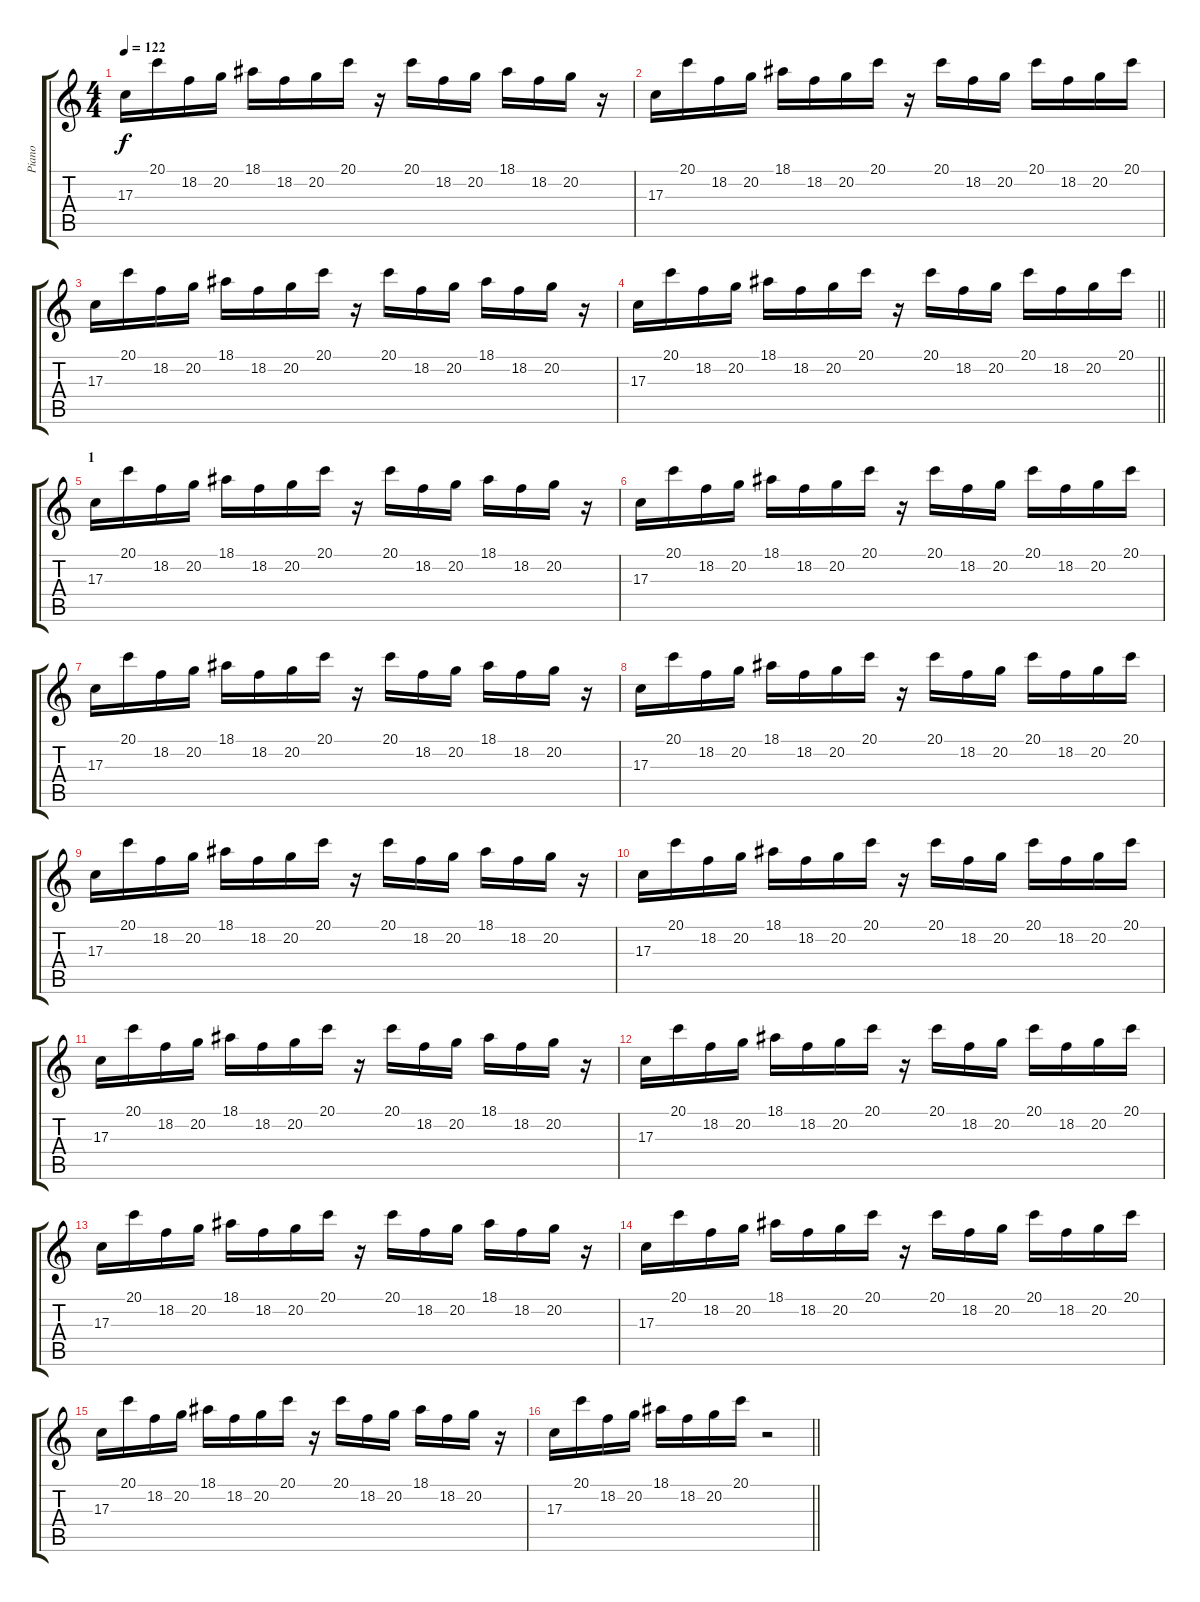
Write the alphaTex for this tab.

\track ("Piano" "Piano") {instrument acousticgrandpiano}
\staff {score tabs}
\tuning (E4 B3 G3 D3 A2 E2) {hide}
\ts (4 4)
\tempo 122
\clef g2
\ks c
17.3.16{dy f volume 13 balance 13 instrument acousticgrandpiano} 20.1.16 18.2.16 20.2.16 18.1.16 18.2.16 20.2.16 20.1.16 r.16 20.1.16 18.2.16 20.2.16 18.1.16 18.2.16 20.2.16 r.16 |
17.3.16 20.1.16 18.2.16 20.2.16 18.1.16 18.2.16 20.2.16 20.1.16 r.16 20.1.16 18.2.16 20.2.16 20.1.16 18.2.16 20.2.16 20.1.16 |
17.3.16 20.1.16 18.2.16 20.2.16 18.1.16 18.2.16 20.2.16 20.1.16 r.16 20.1.16 18.2.16 20.2.16 18.1.16 18.2.16 20.2.16 r.16 |
\barLineRight lightlight
17.3.16 20.1.16 18.2.16 20.2.16 18.1.16 18.2.16 20.2.16 20.1.16 r.16 20.1.16 18.2.16 20.2.16 20.1.16 18.2.16 20.2.16 20.1.16 |
\section ("" "1")
17.3.16 20.1.16 18.2.16 20.2.16 18.1.16 18.2.16 20.2.16 20.1.16 r.16 20.1.16 18.2.16 20.2.16 18.1.16 18.2.16 20.2.16 r.16 |
17.3.16 20.1.16 18.2.16 20.2.16 18.1.16 18.2.16 20.2.16 20.1.16 r.16 20.1.16 18.2.16 20.2.16 20.1.16 18.2.16 20.2.16 20.1.16 |
17.3.16 20.1.16 18.2.16 20.2.16 18.1.16 18.2.16 20.2.16 20.1.16 r.16 20.1.16 18.2.16 20.2.16 18.1.16 18.2.16 20.2.16 r.16 |
17.3.16 20.1.16 18.2.16 20.2.16 18.1.16 18.2.16 20.2.16 20.1.16 r.16 20.1.16 18.2.16 20.2.16 20.1.16 18.2.16 20.2.16 20.1.16 |
17.3.16 20.1.16 18.2.16 20.2.16 18.1.16 18.2.16 20.2.16 20.1.16 r.16 20.1.16 18.2.16 20.2.16 18.1.16 18.2.16 20.2.16 r.16 |
17.3.16 20.1.16 18.2.16 20.2.16 18.1.16 18.2.16 20.2.16 20.1.16 r.16 20.1.16 18.2.16 20.2.16 20.1.16 18.2.16 20.2.16 20.1.16 |
17.3.16 20.1.16 18.2.16 20.2.16 18.1.16 18.2.16 20.2.16 20.1.16 r.16 20.1.16 18.2.16 20.2.16 18.1.16 18.2.16 20.2.16 r.16 |
17.3.16 20.1.16 18.2.16 20.2.16 18.1.16 18.2.16 20.2.16 20.1.16 r.16 20.1.16 18.2.16 20.2.16 20.1.16 18.2.16 20.2.16 20.1.16 |
17.3.16 20.1.16 18.2.16 20.2.16 18.1.16 18.2.16 20.2.16 20.1.16 r.16 20.1.16 18.2.16 20.2.16 18.1.16 18.2.16 20.2.16 r.16 |
17.3.16 20.1.16 18.2.16 20.2.16 18.1.16 18.2.16 20.2.16 20.1.16 r.16 20.1.16 18.2.16 20.2.16 20.1.16 18.2.16 20.2.16 20.1.16 |
17.3.16 20.1.16 18.2.16 20.2.16 18.1.16 18.2.16 20.2.16 20.1.16 r.16 20.1.16 18.2.16 20.2.16 18.1.16 18.2.16 20.2.16 r.16 |
\barLineRight lightlight
17.3.16 20.1.16 18.2.16 20.2.16 18.1.16 18.2.16 20.2.16 20.1.16 r.2
